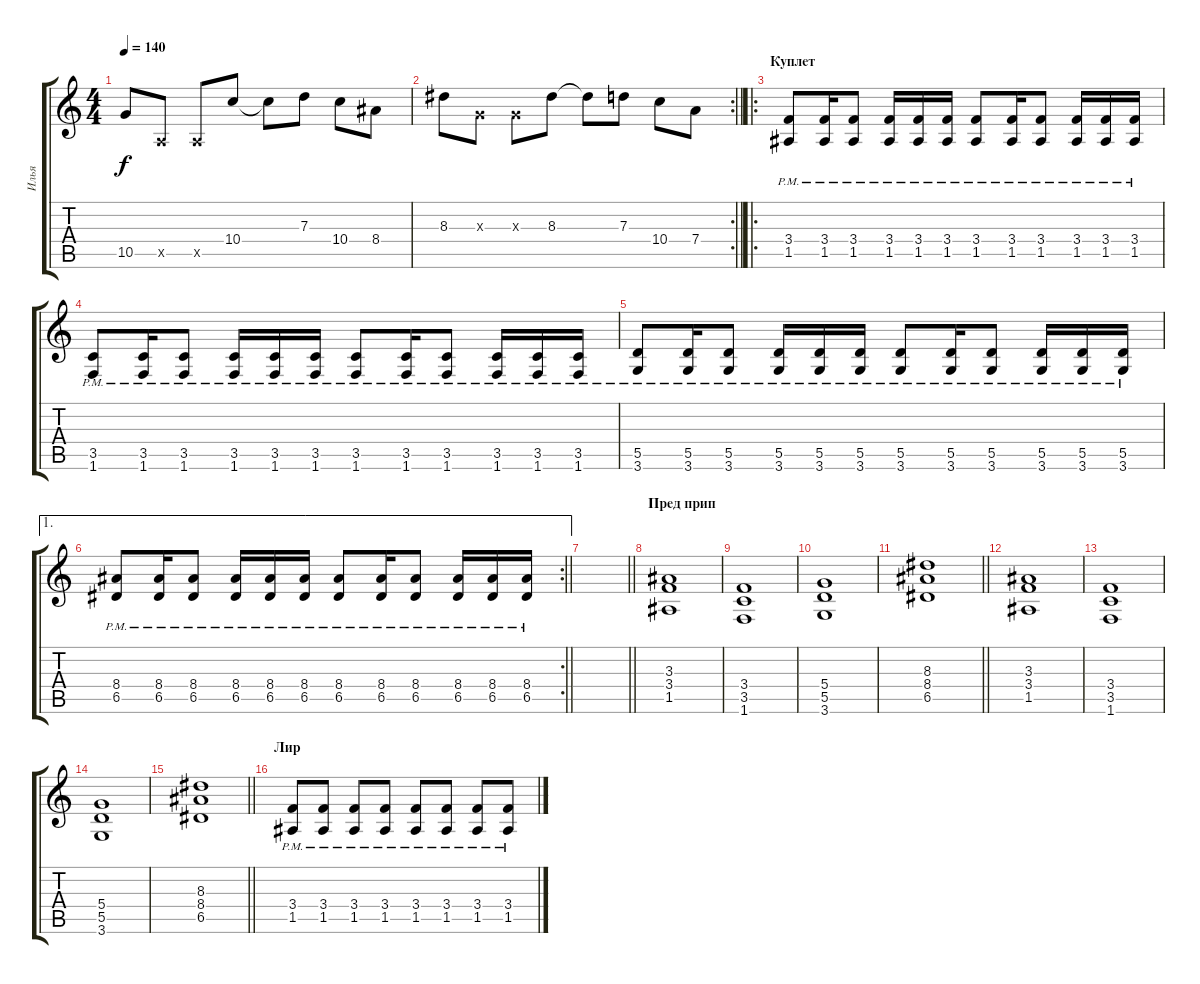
\track ("Илья" "Илья") {instrument distortionguitar}
\staff {score tabs}
\tuning (E4 B3 G3 D3 A2 E2) {hide}
\ts (4 4)
\tempo 140
\clef g2
\ks c
10.5.8{dy f} 0.5{x}.8 0.5{x}.8 10.4.8 10.4{t}.8 7.3.8 10.4.8 8.4.8 |
\rc 2
\barLineRight lightlight
8.3.8 0.3{x}.8 0.3{x}.8 8.3.8 8.3{t}.8 7.3.8 10.4.8 7.4.8 |
\ro
\section ("" "Куплет ")
(3.4{pm} 1.5{pm}).8{volume 16} (3.4{pm} 1.5{pm}).16 (3.4{pm} 1.5{pm}).8 (3.4{pm} 1.5{pm}).16 (3.4{pm} 1.5{pm}).16 (3.4{pm} 1.5{pm}).16 (3.4{pm} 1.5{pm}).8 (3.4{pm} 1.5{pm}).16 (3.4{pm} 1.5{pm}).8 (3.4{pm} 1.5{pm}).16 (3.4{pm} 1.5{pm}).16 (3.4{pm} 1.5{pm}).16 |
(3.5{pm} 1.6{pm}).8 (3.5{pm} 1.6{pm}).16 (3.5{pm} 1.6{pm}).8 (3.5{pm} 1.6{pm}).16 (3.5{pm} 1.6{pm}).16 (3.5{pm} 1.6{pm}).16 (3.5{pm} 1.6{pm}).8 (3.5{pm} 1.6{pm}).16 (3.5{pm} 1.6{pm}).8 (3.5{pm} 1.6{pm}).16 (3.5{pm} 1.6{pm}).16 (3.5{pm} 1.6{pm}).16 |
(5.5{pm} 3.6{pm}).8 (5.5{pm} 3.6{pm}).16 (5.5{pm} 3.6{pm}).8 (5.5{pm} 3.6{pm}).16 (5.5{pm} 3.6{pm}).16 (5.5{pm} 3.6{pm}).16 (5.5{pm} 3.6{pm}).8 (5.5{pm} 3.6{pm}).16 (5.5{pm} 3.6{pm}).8 (5.5{pm} 3.6{pm}).16 (5.5{pm} 3.6{pm}).16 (5.5{pm} 3.6{pm}).16 |
\ae 1
\rc 2
\barLineRight lightlight
(8.4{pm} 6.5{pm}).8 (8.4{pm} 6.5{pm}).16 (8.4{pm} 6.5{pm}).8 (8.4{pm} 6.5{pm}).16 (8.4{pm} 6.5{pm}).16 (8.4{pm} 6.5{pm}).16 (8.4{pm} 6.5{pm}).8 (8.4{pm} 6.5{pm}).16 (8.4{pm} 6.5{pm}).8 (8.4{pm} 6.5{pm}).16 (8.4{pm} 6.5{pm}).16 (8.4{pm} 6.5{pm}).16 |
\barLineRight lightlight
|
\section ("" "Пред прип")
(3.3 3.4 1.5).1 |
(3.4 3.5 1.6).1 |
(5.4 5.5 3.6).1 |
\barLineRight lightlight
(8.3 8.4 6.5).1 |
(3.3 3.4 1.5).1 |
(3.4 3.5 1.6).1 |
(5.4 5.5 3.6).1 |
\barLineRight lightlight
(8.3 8.4 6.5).1 |
\section ("" "Лир")
(3.4{pm} 1.5{pm}).8 (3.4{pm} 1.5{pm}).8 (3.4{pm} 1.5{pm}).8 (3.4{pm} 1.5{pm}).8 (3.4{pm} 1.5{pm}).8 (3.4{pm} 1.5{pm}).8 (3.4{pm} 1.5{pm}).8 (3.4{pm} 1.5{pm}).8
